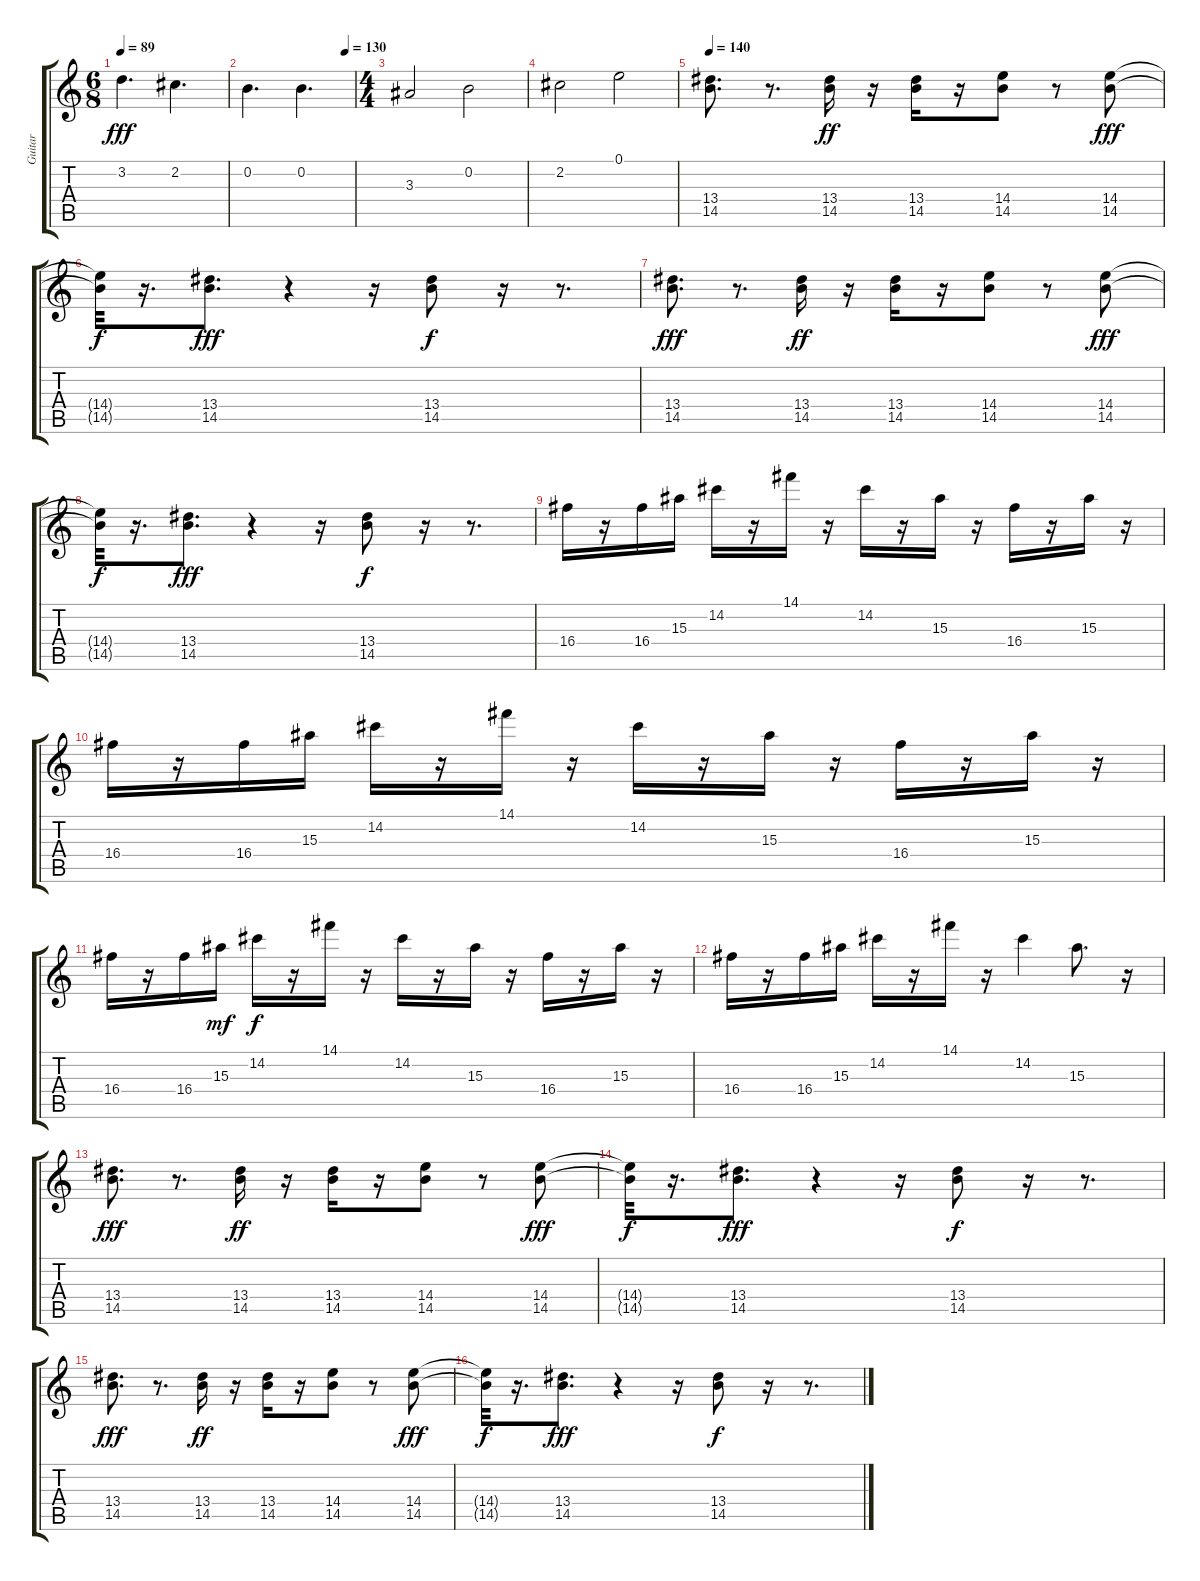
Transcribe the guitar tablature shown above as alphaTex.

\track ("Guitar" "Guitar") {instrument overdrivenguitar}
\staff {score tabs}
\tuning (E4 B3 G3 D3 A2 E2) {hide}
\ts (6 8)
\tempo 89
\clef g2
\ks c
3.2.4{d dy fff instrument overdrivenguitar} 2.2.4{d} |
\tempo (130 0.9166666666666666)
0.2.4{d} 0.2.4{d} |
\ts (4 4)
3.3.2 0.2.2 |
2.2.2 0.1.2 |
\tempo 140
(13.4 14.5).8{d} r.8{d} (13.4 14.5).16{dy ff} r.16 (13.4 14.5).16 r.16 (14.4 14.5).8 r.8 (14.4 14.5).8{dy fff} |
(14.4{t} 14.5{t}).32{dy f} r.16{d} (13.4 14.5).8{d dy fff} r.4 r.16 (13.4 14.5).8{dy f} r.16 r.8{d} |
(13.4 14.5).8{d dy fff} r.8{d} (13.4 14.5).16{dy ff} r.16 (13.4 14.5).16 r.16 (14.4 14.5).8 r.8 (14.4 14.5).8{dy fff} |
(14.4{t} 14.5{t}).32{dy f} r.16{d} (13.4 14.5).8{d dy fff} r.4 r.16 (13.4 14.5).8{dy f} r.16 r.8{d} |
16.4.16 r.16 16.4.16 15.3.16 14.2.16 r.16 14.1.16 r.16 14.2.16 r.16 15.3.16 r.16 16.4.16 r.16 15.3.16 r.16 |
16.4.16 r.16 16.4.16 15.3.16 14.2.16 r.16 14.1.16 r.16 14.2.16 r.16 15.3.16 r.16 16.4.16 r.16 15.3.16 r.16 |
16.4.16 r.16 16.4.16 15.3.16{dy mf} 14.2.16{dy f} r.16 14.1.16 r.16 14.2.16 r.16 15.3.16 r.16 16.4.16 r.16 15.3.16 r.16 |
16.4.16 r.16 16.4.16 15.3.16 14.2.16 r.16 14.1.16 r.16 14.2.4 15.3.8{d} r.16 |
(13.4 14.5).8{d dy fff} r.8{d} (13.4 14.5).16{dy ff} r.16 (13.4 14.5).16 r.16 (14.4 14.5).8 r.8 (14.4 14.5).8{dy fff} |
(14.4{t} 14.5{t}).32{dy f} r.16{d} (13.4 14.5).8{d dy fff} r.4 r.16 (13.4 14.5).8{dy f} r.16 r.8{d} |
(13.4 14.5).8{d dy fff} r.8{d} (13.4 14.5).16{dy ff} r.16 (13.4 14.5).16 r.16 (14.4 14.5).8 r.8 (14.4 14.5).8{dy fff} |
(14.4{t} 14.5{t}).32{dy f} r.16{d} (13.4 14.5).8{d dy fff} r.4 r.16 (13.4 14.5).8{dy f} r.16 r.8{d}
